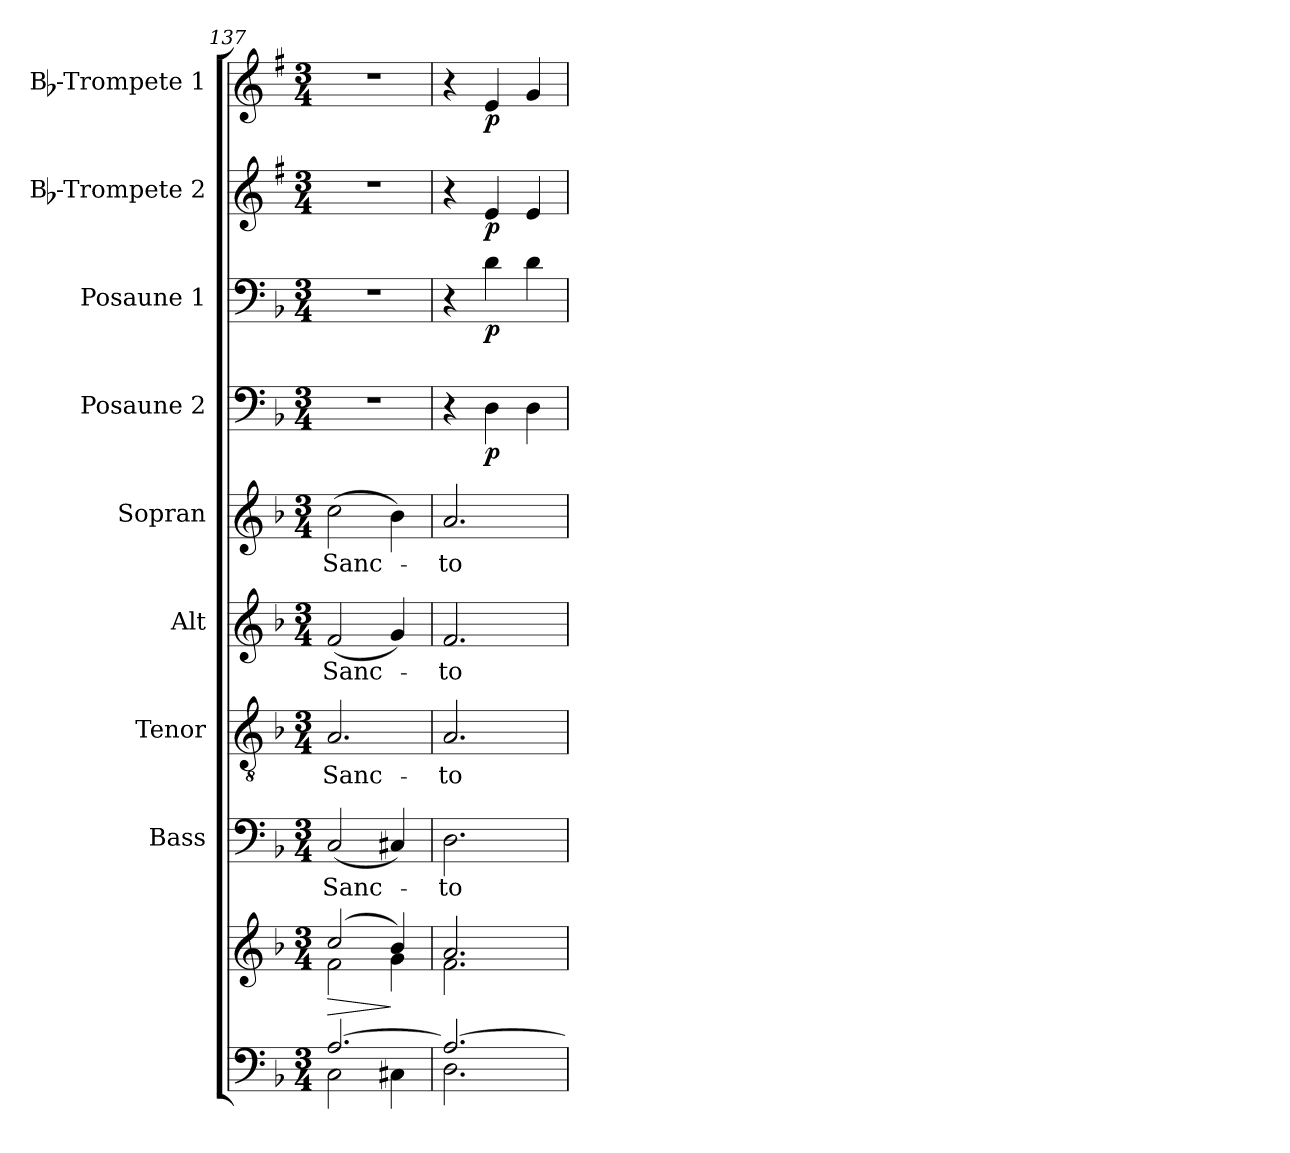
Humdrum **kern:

**kern	**kern	**dynam	**kern	**text	**kern	**text	**kern	**text	**kern	**text	**kern	**dynam	**kern	**dynam	**kern	**dynam	**kern	**dynam
*part9	*part9	*part9	*part8	*part8	*part7	*part7	*part6	*part6	*part5	*part5	*part4	*part4	*part3	*part3	*part2	*part2	*part1	*part1
*staff10	*staff9	*staff9/10	*staff8	*staff8	*staff7	*staff7	*staff6	*staff6	*staff5	*staff5	*staff4	*staff4	*staff3	*staff3	*staff2	*staff2	*staff1	*staff1
*	*	*	*I"Bass	*	*I"Tenor	*	*I"Alt	*	*I"Sopran	*	*I"Posaune 2	*	*I"Posaune 1	*	*I"Bb-Trompete 2	*	*I"Bb-Trompete 1	*
*	*	*	*I'B.	*	*I'T.	*	*I'A.	*	*I'S.	*	*I'Pos. 2	*	*I'Pos. 1	*	*I'Bb Trp. 2	*	*I'Bb Trp. 1	*
*clefF4	*clefG2	*	*clefF4	*	*clefGv2	*	*clefG2	*	*clefG2	*	*clefF4	*	*clefF4	*	*clefG2	*	*clefG2	*
*	*	*	*	*	*	*	*	*	*	*	*	*	*	*	*ITrd1c2	*	*ITrd1c2	*
*k[b-]	*k[b-]	*	*k[b-]	*	*k[b-]	*	*k[b-]	*	*k[b-]	*	*k[b-]	*	*k[b-]	*	*k[b-]	*	*k[b-]	*
*F:	*F:	*	*F:	*	*F:	*	*F:	*	*F:	*	*F:	*	*F:	*	*F:	*	*F:	*
*M3/4	*M3/4	*	*M3/4	*	*M3/4	*	*M3/4	*	*M3/4	*	*M3/4	*	*M3/4	*	*M3/4	*	*M3/4	*
=137	=137	=137	=137	=137	=137	=137	=137	=137	=137	=137	=137	=137	=137	=137	=137	=137	=137	=137
*^	*	*	*	*	*	*	*	*	*	*	*	*	*	*	*	*	*	*
!	!	!	!LO:HP:b	!	!LO:LY:b	!	!LO:LY:b	!	!LO:LY:b	!	!LO:LY:b	!	!	!	!	!	!	!	!
*	*	*^	*	*	*	*	*	*	*	*	*	*	*	*	*	*	*	*	*
[>2.A/	2C\	(2cc/	2f\	>	(<2C/	Sanc-	2.A/	Sanc-	(<2f/	Sanc-	(>2cc\	Sanc-	2.r	.	2.r	.	2.r	.	2.r	.
.	4C#X\	4b-/)	4g\	]	4C#X/)	.	.	.	4g/)	.	4b-\)	.	.	.	.	.	.	.	.	.
=138	=138	=138	=138	=138	=138	=138	=138	=138	=138	=138	=138	=138	=138	=138	=138	=138	=138	=138	=138	=138
!	!	!	!	!	!	!LO:LY:b	!	!LO:LY:b	!	!LO:LY:b	!	!LO:LY:b	!	!	!	!	!	!	!	!
2.A/_	2.D\	2.a/	2.f\	.	2.D\	-to	2.A/	-to	2.f/	-to	2.a/	-to	4r	.	4r	.	4r	.	4r	.
!	!	!	!	!	!	!	!	!	!	!	!	!	!	!LO:DY:b	!	!LO:DY:b	!	!LO:DY:b	!	!LO:DY:b
.	.	.	.	.	.	.	.	.	.	.	.	.	4D\	p	4d\	p	4d/	p	4d/	p
.	.	.	.	.	.	.	.	.	.	.	.	.	4D\	.	4d\	.	4d/	.	4f/	.
*v	*v	*	*	*	*	*	*	*	*	*	*	*	*	*	*	*	*	*	*	*
*	*v	*v	*	*	*	*	*	*	*	*	*	*	*	*	*	*	*	*	*
=	=	=	=	=	=	=	=	=	=	=	=	=	=	=	=	=	=	=
*-	*-	*-	*-	*-	*-	*-	*-	*-	*-	*-	*-	*-	*-	*-	*-	*-	*-	*-
